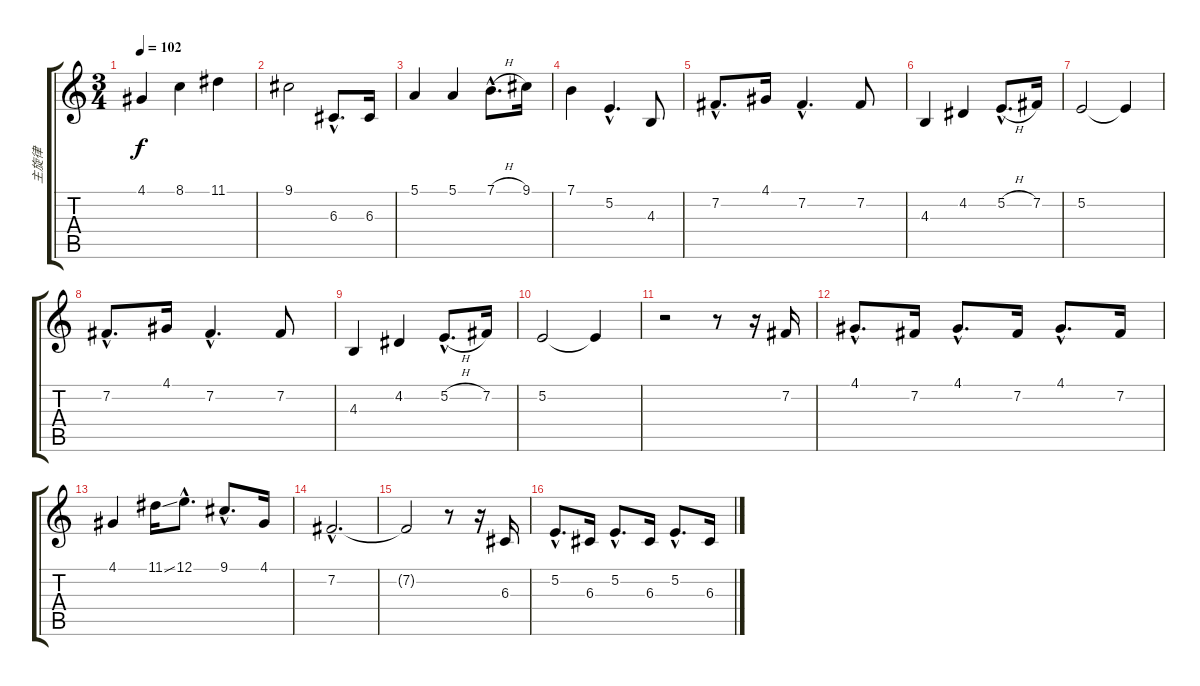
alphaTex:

\track ("主旋律" "主旋律") {instrument violin}
\staff {score tabs}
\tuning (E4 B3 G3 D3 A2 E2) {hide}
\ts (3 4)
\tempo 102
\clef g2
\ks c
4.1.4{dy f} 8.1.4 11.1.4 |
9.1.2 6.3{hac}.8{d} 6.3.16 |
5.1.4 5.1.4 7.1{h hac}.8{d} 9.1.16 |
7.1.4 5.2{hac}.4{d} 4.3.8 |
7.2{hac}.8{d} 4.1.16 7.2{hac}.4{d} 7.2.8 |
4.3.4 4.2.4 5.2{h hac}.8{d} 7.2.16 |
5.2.2 5.2{t}.4 |
7.2{hac}.8{d} 4.1.16 7.2{hac}.4{d} 7.2.8 |
4.3.4 4.2.4 5.2{h hac}.8{d} 7.2.16 |
5.2.2 5.2{t}.4 |
r.2 r.8 r.16 7.2.16 |
4.1{hac}.8{d} 7.2.16 4.1{hac}.8{d} 7.2.16 4.1{hac}.8{d} 7.2.16 |
4.1.4 11.1{ss}.16 12.1{hac}.8{d} 9.1{hac}.8{d} 4.1.16 |
7.2{hac}.2{d} |
7.2{t}.2 r.8 r.16 6.3.16 |
5.2{hac}.8{d} 6.3.16 5.2{hac}.8{d} 6.3.16 5.2{hac}.8{d} 6.3.16
